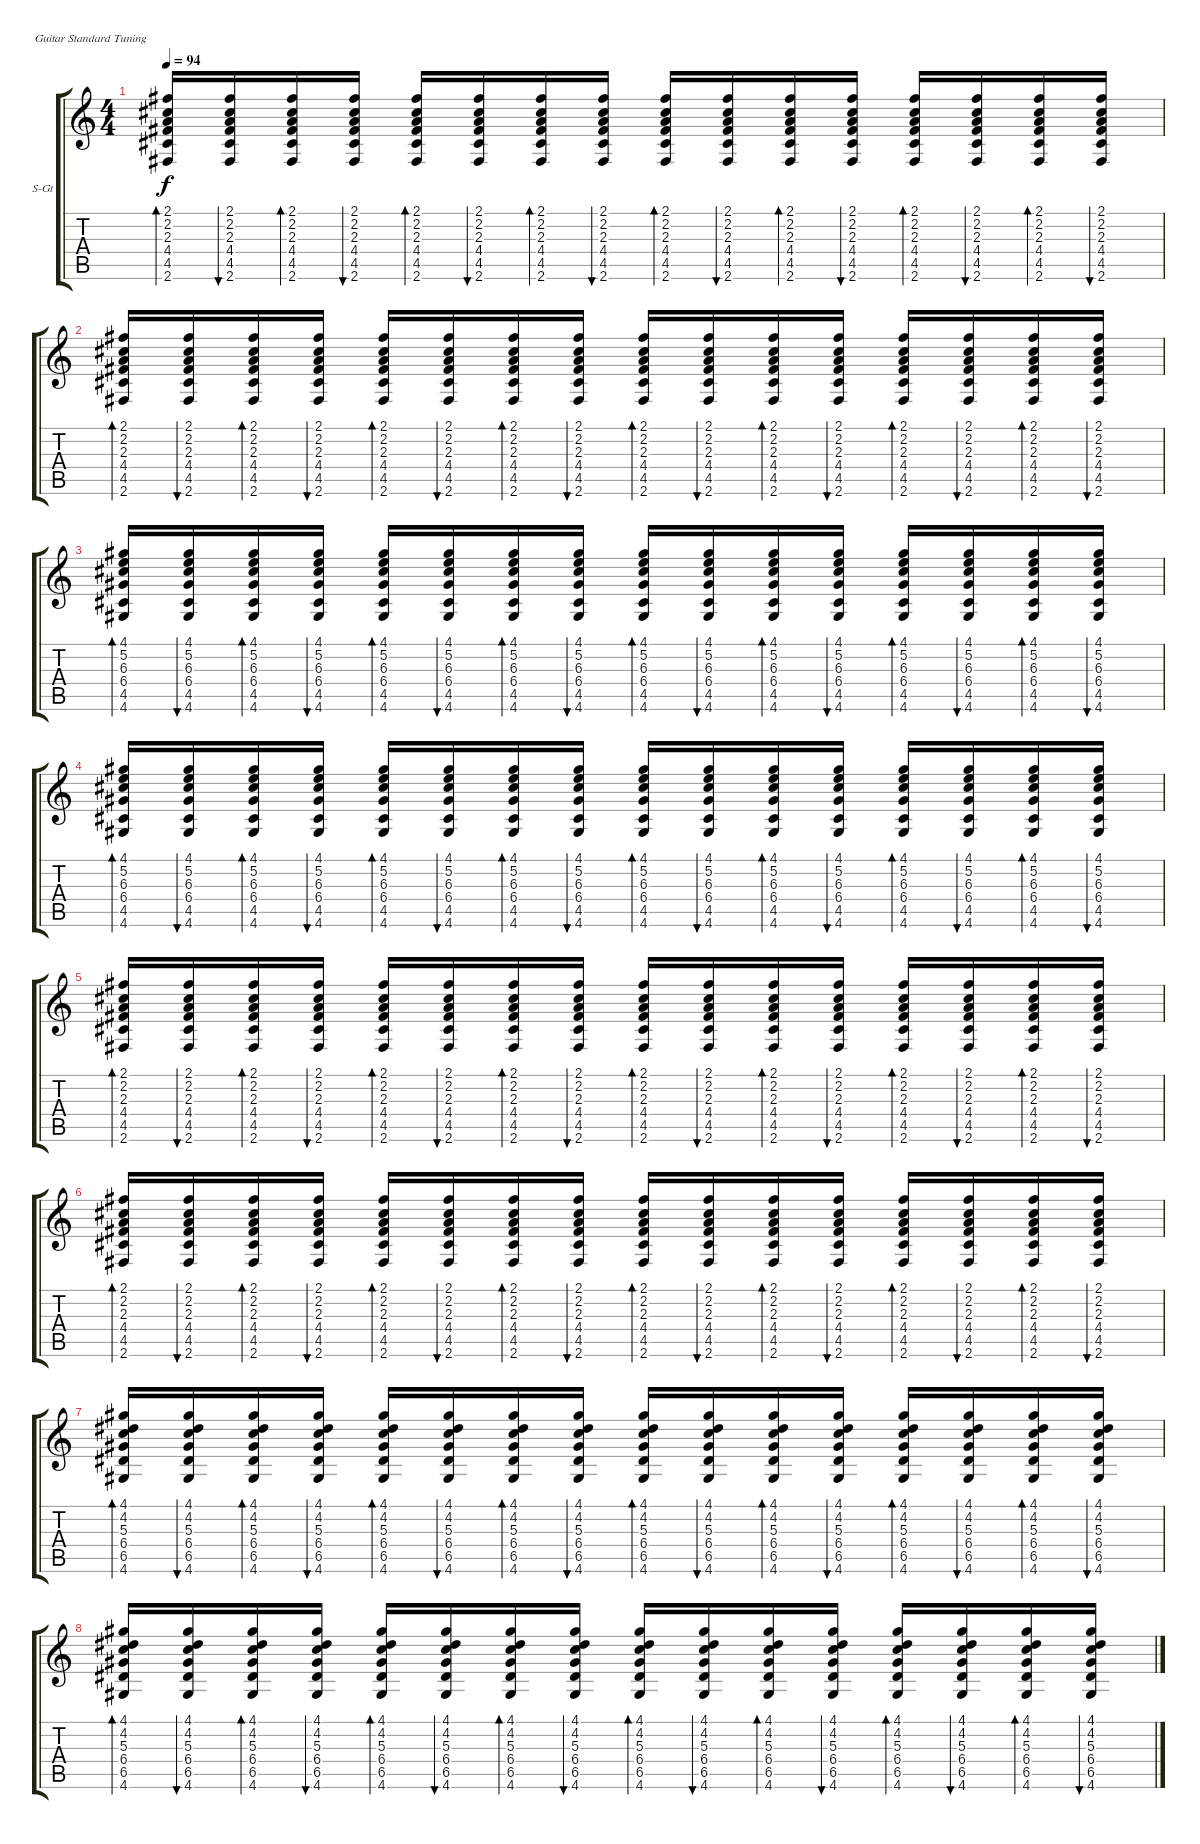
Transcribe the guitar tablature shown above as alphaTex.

\defaultSystemsLayout 4
\bracketExtendMode groupsimilarinstruments
\firstSystemTrackNameOrientation horizontal
\otherSystemsTrackNameOrientation horizontal
\track ("В. Бутусов (гитара)" "S-Gt") {instrument acousticguitarsteel}
\staff {score tabs}
\tuning (E4 B3 G3 D3 A2 E2)
\ts (4 4)
\tempo 94
\clef g2
\ks c
(2.6 4.5 4.4 2.3 2.2 2.1).16{bd 33 dy f} (2.6 4.5 4.4 2.3 2.2 2.1).16{bu 37} (2.6 4.5 4.4 2.3 2.2 2.1).16{bd 33} (2.6 4.5 4.4 2.3 2.2 2.1).16{bu 37} (2.6 4.5 4.4 2.3 2.2 2.1).16{bd 33} (2.6 4.5 4.4 2.3 2.2 2.1).16{bu 37} (2.6 4.5 4.4 2.3 2.2 2.1).16{bd 33} (2.6 4.5 4.4 2.3 2.2 2.1).16{bu 37} (2.6 4.5 4.4 2.3 2.2 2.1).16{bd 33} (2.6 4.5 4.4 2.3 2.2 2.1).16{bu 37} (2.6 4.5 4.4 2.3 2.2 2.1).16{bd 33} (2.6 4.5 4.4 2.3 2.2 2.1).16{bu 37} (2.6 4.5 4.4 2.3 2.2 2.1).16{bd 33} (2.6 4.5 4.4 2.3 2.2 2.1).16{bu 37} (2.6 4.5 4.4 2.3 2.2 2.1).16{bd 33} (2.6 4.5 4.4 2.3 2.2 2.1).16{bu 37} |
(2.6 4.5 4.4 2.3 2.2 2.1).16{bd 33} (2.6 4.5 4.4 2.3 2.2 2.1).16{bu 37} (2.6 4.5 4.4 2.3 2.2 2.1).16{bd 33} (2.6 4.5 4.4 2.3 2.2 2.1).16{bu 37} (2.6 4.5 4.4 2.3 2.2 2.1).16{bd 33} (2.6 4.5 4.4 2.3 2.2 2.1).16{bu 37} (2.6 4.5 4.4 2.3 2.2 2.1).16{bd 33} (2.6 4.5 4.4 2.3 2.2 2.1).16{bu 37} (2.6 4.5 4.4 2.3 2.2 2.1).16{bd 33} (2.6 4.5 4.4 2.3 2.2 2.1).16{bu 37} (2.6 4.5 4.4 2.3 2.2 2.1).16{bd 33} (2.6 4.5 4.4 2.3 2.2 2.1).16{bu 37} (2.6 4.5 4.4 2.3 2.2 2.1).16{bd 33} (2.6 4.5 4.4 2.3 2.2 2.1).16{bu 37} (2.6 4.5 4.4 2.3 2.2 2.1).16{bd 33} (2.6 4.5 4.4 2.3 2.2 2.1).16{bu 37} |
(4.6 4.5 6.4 6.3 5.2 4.1).16{bd 33} (4.6 4.5 6.4 6.3 5.2 4.1).16{bu 37} (4.6 4.5 6.4 6.3 5.2 4.1).16{bd 33} (4.6 4.5 6.4 6.3 5.2 4.1).16{bu 37} (4.6 4.5 6.4 6.3 5.2 4.1).16{bd 33} (4.6 4.5 6.4 6.3 5.2 4.1).16{bu 37} (4.6 4.5 6.4 6.3 5.2 4.1).16{bd 33} (4.6 4.5 6.4 6.3 5.2 4.1).16{bu 37} (4.6 4.5 6.4 6.3 5.2 4.1).16{bd 33} (4.6 4.5 6.4 6.3 5.2 4.1).16{bu 37} (4.6 4.5 6.4 6.3 5.2 4.1).16{bd 33} (4.6 4.5 6.4 6.3 5.2 4.1).16{bu 37} (4.6 4.5 6.4 6.3 5.2 4.1).16{bd 33} (4.6 4.5 6.4 6.3 5.2 4.1).16{bu 37} (4.6 4.5 6.4 6.3 5.2 4.1).16{bd 33} (4.6 4.5 6.4 6.3 5.2 4.1).16{bu 37} |
(4.6 4.5 6.4 6.3 5.2 4.1).16{bd 33} (4.6 4.5 6.4 6.3 5.2 4.1).16{bu 37} (4.6 4.5 6.4 6.3 5.2 4.1).16{bd 33} (4.6 4.5 6.4 6.3 5.2 4.1).16{bu 37} (4.6 4.5 6.4 6.3 5.2 4.1).16{bd 33} (4.6 4.5 6.4 6.3 5.2 4.1).16{bu 37} (4.6 4.5 6.4 6.3 5.2 4.1).16{bd 33} (4.6 4.5 6.4 6.3 5.2 4.1).16{bu 37} (4.6 4.5 6.4 6.3 5.2 4.1).16{bd 33} (4.6 4.5 6.4 6.3 5.2 4.1).16{bu 37} (4.6 4.5 6.4 6.3 5.2 4.1).16{bd 33} (4.6 4.5 6.4 6.3 5.2 4.1).16{bu 37} (4.6 4.5 6.4 6.3 5.2 4.1).16{bd 33} (4.6 4.5 6.4 6.3 5.2 4.1).16{bu 37} (4.6 4.5 6.4 6.3 5.2 4.1).16{bd 33} (4.6 4.5 6.4 6.3 5.2 4.1).16{bu 37} |
(2.6 4.5 4.4 2.3 2.2 2.1).16{bd 33} (2.6 4.5 4.4 2.3 2.2 2.1).16{bu 37} (2.6 4.5 4.4 2.3 2.2 2.1).16{bd 33} (2.6 4.5 4.4 2.3 2.2 2.1).16{bu 37} (2.6 4.5 4.4 2.3 2.2 2.1).16{bd 33} (2.6 4.5 4.4 2.3 2.2 2.1).16{bu 37} (2.6 4.5 4.4 2.3 2.2 2.1).16{bd 33} (2.6 4.5 4.4 2.3 2.2 2.1).16{bu 37} (2.6 4.5 4.4 2.3 2.2 2.1).16{bd 33} (2.6 4.5 4.4 2.3 2.2 2.1).16{bu 37} (2.6 4.5 4.4 2.3 2.2 2.1).16{bd 33} (2.6 4.5 4.4 2.3 2.2 2.1).16{bu 37} (2.6 4.5 4.4 2.3 2.2 2.1).16{bd 33} (2.6 4.5 4.4 2.3 2.2 2.1).16{bu 37} (2.6 4.5 4.4 2.3 2.2 2.1).16{bd 33} (2.6 4.5 4.4 2.3 2.2 2.1).16{bu 37} |
(2.6 4.5 4.4 2.3 2.2 2.1).16{bd 33} (2.6 4.5 4.4 2.3 2.2 2.1).16{bu 37} (2.6 4.5 4.4 2.3 2.2 2.1).16{bd 33} (2.6 4.5 4.4 2.3 2.2 2.1).16{bu 37} (2.6 4.5 4.4 2.3 2.2 2.1).16{bd 33} (2.6 4.5 4.4 2.3 2.2 2.1).16{bu 37} (2.6 4.5 4.4 2.3 2.2 2.1).16{bd 33} (2.6 4.5 4.4 2.3 2.2 2.1).16{bu 37} (2.6 4.5 4.4 2.3 2.2 2.1).16{bd 33} (2.6 4.5 4.4 2.3 2.2 2.1).16{bu 37} (2.6 4.5 4.4 2.3 2.2 2.1).16{bd 33} (2.6 4.5 4.4 2.3 2.2 2.1).16{bu 37} (2.6 4.5 4.4 2.3 2.2 2.1).16{bd 33} (2.6 4.5 4.4 2.3 2.2 2.1).16{bu 37} (2.6 4.5 4.4 2.3 2.2 2.1).16{bd 33} (2.6 4.5 4.4 2.3 2.2 2.1).16{bu 37} |
(4.6 6.5 6.4 5.3 4.2 4.1).16{bd 42} (4.6 6.5 6.4 5.3 4.2 4.1).16{bu 46} (4.6 6.5 6.4 5.3 4.2 4.1).16{bd 42} (4.6 6.5 6.4 5.3 4.2 4.1).16{bu 46} (4.6 6.5 6.4 5.3 4.2 4.1).16{bd 42} (4.6 6.5 6.4 5.3 4.2 4.1).16{bu 46} (4.6 6.5 6.4 5.3 4.2 4.1).16{bd 42} (4.6 6.5 6.4 5.3 4.2 4.1).16{bu 46} (4.6 6.5 6.4 5.3 4.2 4.1).16{bd 42} (4.6 6.5 6.4 5.3 4.2 4.1).16{bu 46} (4.6 6.5 6.4 5.3 4.2 4.1).16{bd 42} (4.6 6.5 6.4 5.3 4.2 4.1).16{bu 46} (4.6 6.5 6.4 5.3 4.2 4.1).16{bd 42} (4.6 6.5 6.4 5.3 4.2 4.1).16{bu 46} (4.6 6.5 6.4 5.3 4.2 4.1).16{bd 42} (4.6 6.5 6.4 5.3 4.2 4.1).16{bu 46} |
(4.6 6.5 6.4 5.3 4.2 4.1).16{bd 42} (4.6 6.5 6.4 5.3 4.2 4.1).16{bu 46} (4.6 6.5 6.4 5.3 4.2 4.1).16{bd 42} (4.6 6.5 6.4 5.3 4.2 4.1).16{bu 46} (4.6 6.5 6.4 5.3 4.2 4.1).16{bd 42} (4.6 6.5 6.4 5.3 4.2 4.1).16{bu 46} (4.6 6.5 6.4 5.3 4.2 4.1).16{bd 42} (4.6 6.5 6.4 5.3 4.2 4.1).16{bu 46} (4.6 6.5 6.4 5.3 4.2 4.1).16{bd 42} (4.6 6.5 6.4 5.3 4.2 4.1).16{bu 46} (4.6 6.5 6.4 5.3 4.2 4.1).16{bd 42} (4.6 6.5 6.4 5.3 4.2 4.1).16{bu 46} (4.6 6.5 6.4 5.3 4.2 4.1).16{bd 42} (4.6 6.5 6.4 5.3 4.2 4.1).16{bu 46} (4.6 6.5 6.4 5.3 4.2 4.1).16{bd 42} (4.6 6.5 6.4 5.3 4.2 4.1).16{bu 46}
